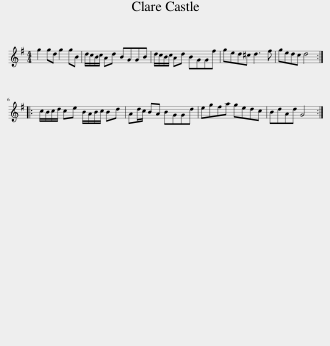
X:1
L:1/8
M:4/4
I:linebreak $
K:G
V:1 treble
V:1
 g2 gd g2 gB | d/c/B/c/ Ad BGGB | d/c/B/c/ Ad BGGf | ged^c d3 f | gedc d4 ::$ %5
 c/B/c/d/ ce B/A/B/c/ Bd | Ad/c/ BA BGGd | egfa gedc | BdAd G4 :| %9
